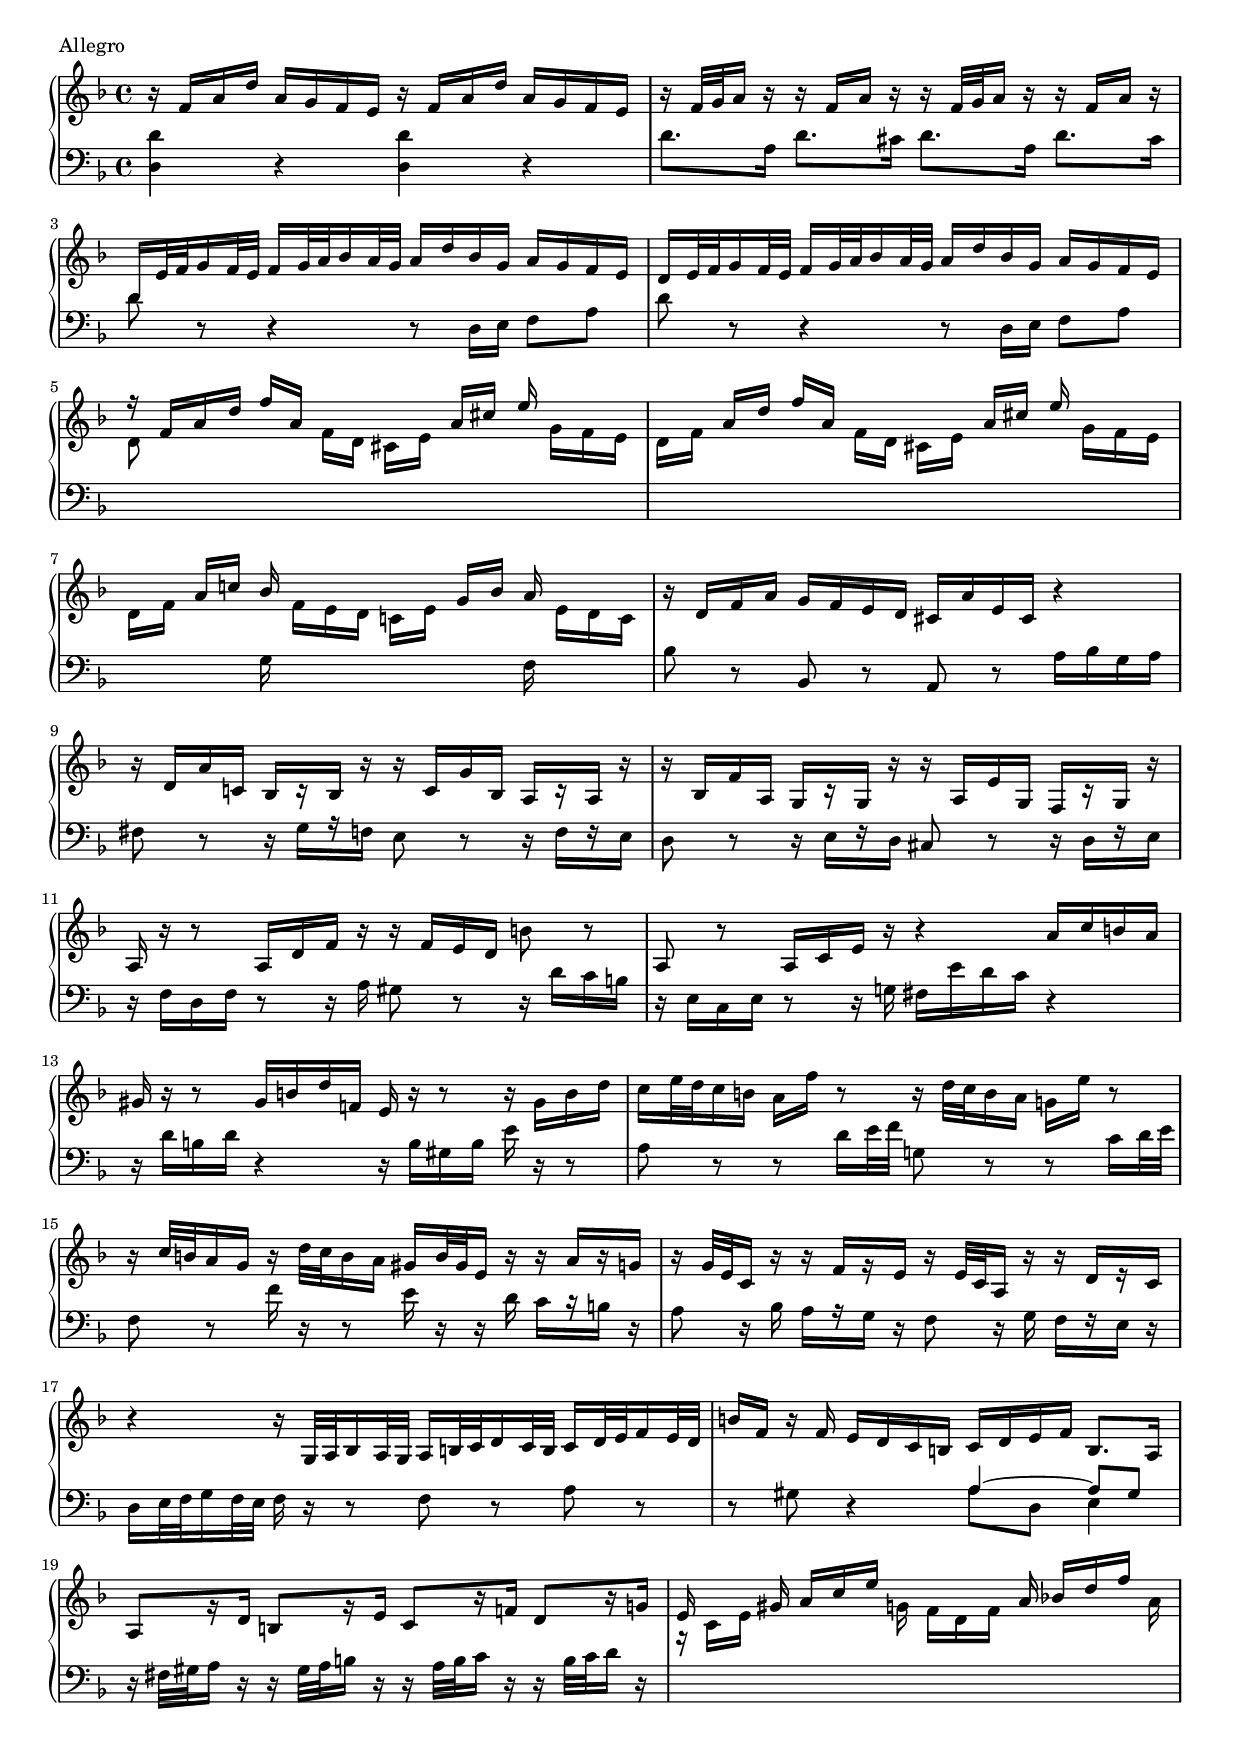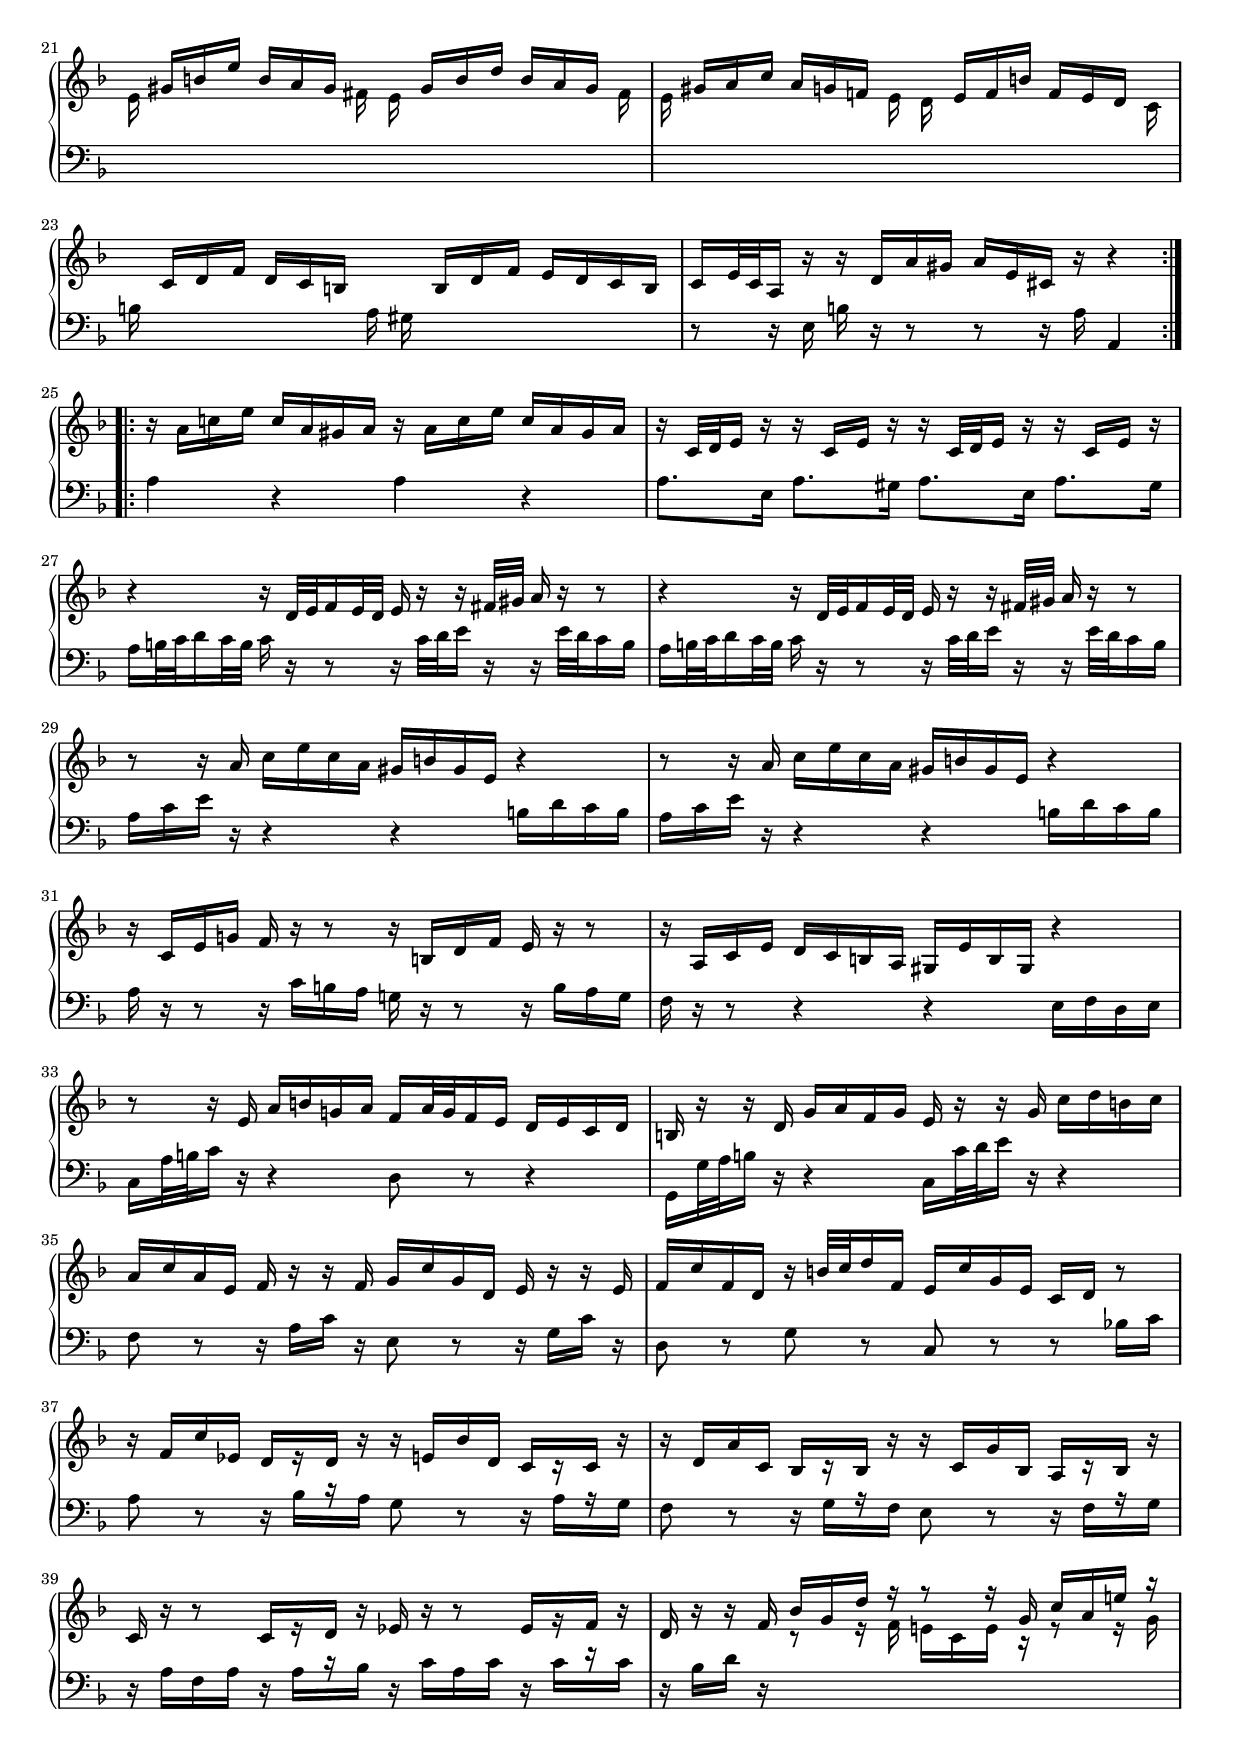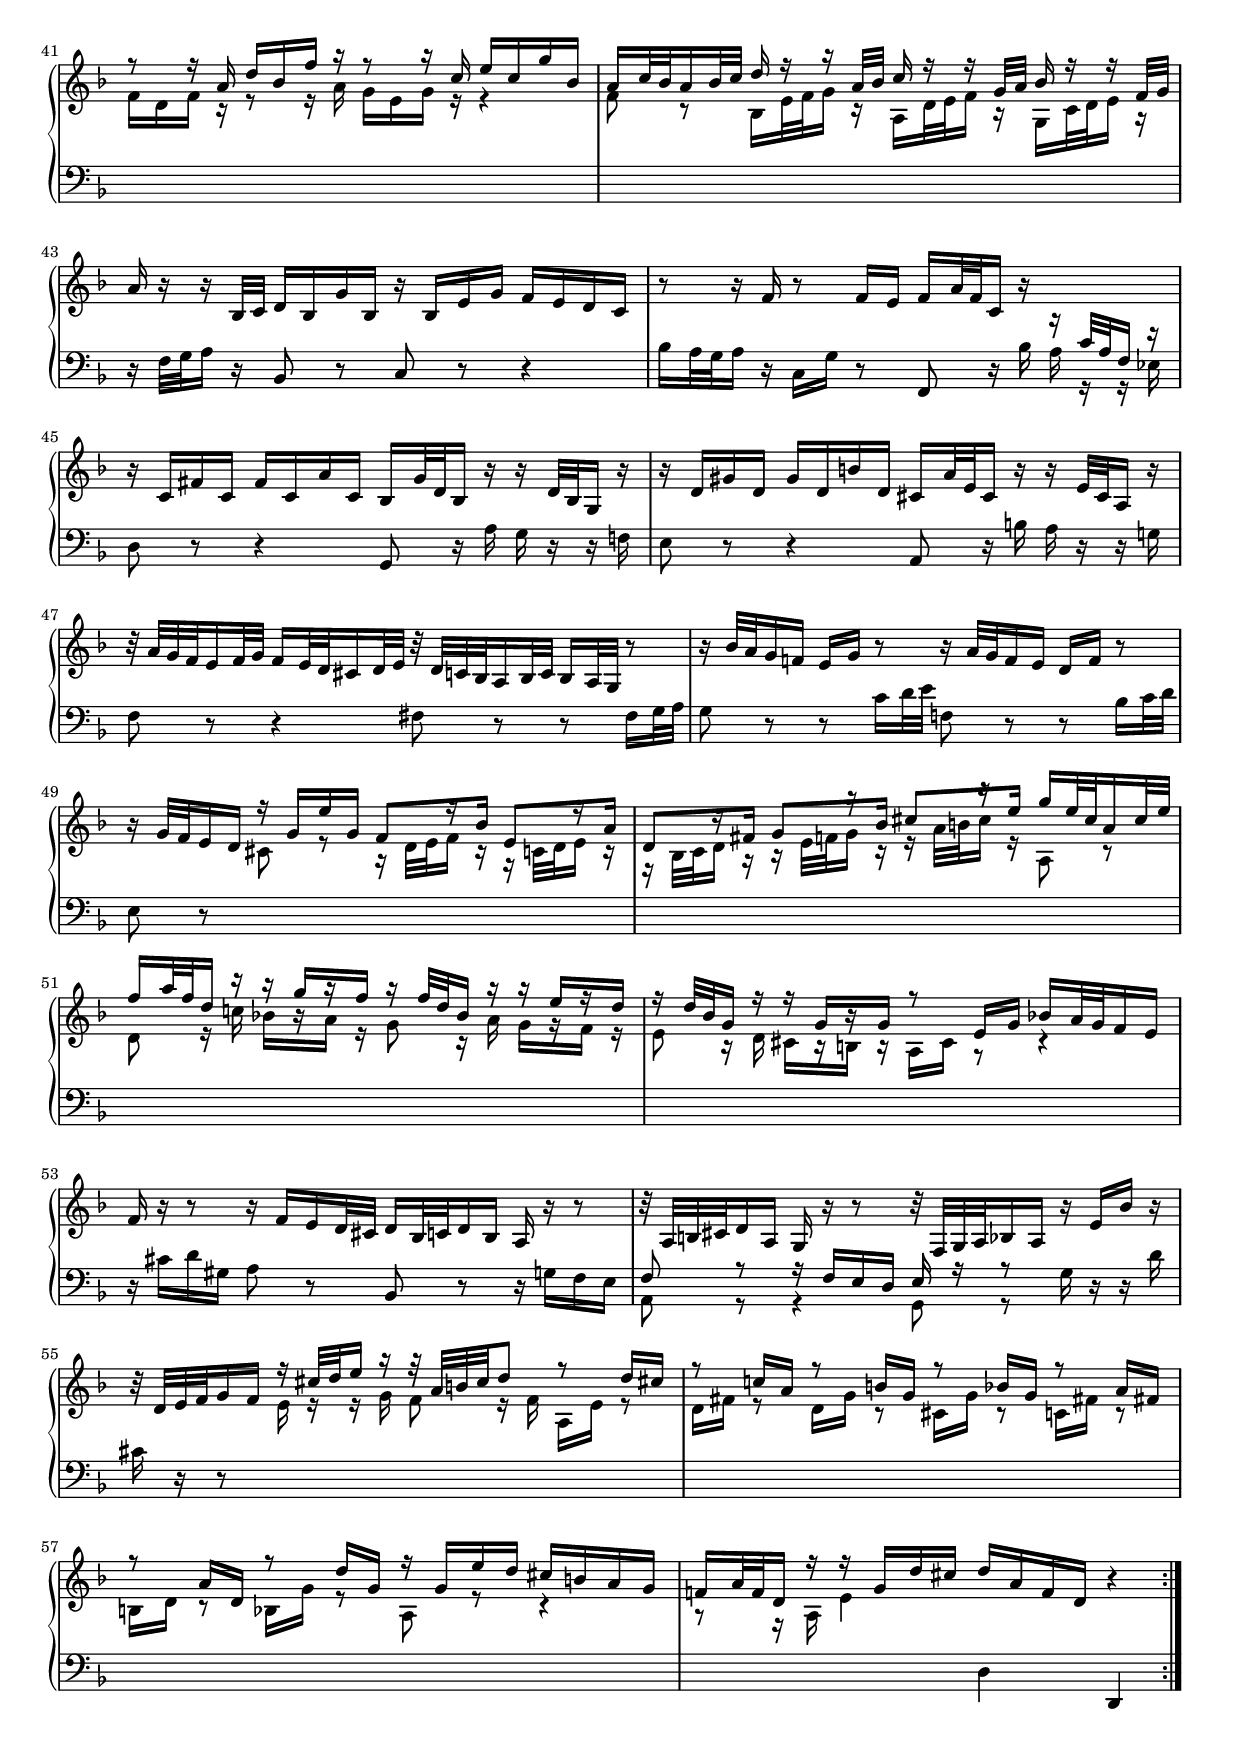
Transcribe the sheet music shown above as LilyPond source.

\version "2.18.2"

breaks = {}

#(set-global-staff-size 17.3)

\paper {
  #(set-paper-size "a4")
  print-page-number = ##f
  between-system-padding = #0.1
  between-system-space = #0.1
  ragged-last-bottom = ##f
  ragged-bottom = ##f
}

\version "2.18.2"

su = \stemUp
sd = \stemDown
sn = \stemNeutral
tu = \tieUp
td = \tieDown
tn = \tieNeutral
cstr = \change Staff = "right"
cstl = \change Staff = "left"

\header {
  meter = "Allegro"
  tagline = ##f
}

global = {
  \key d \minor
  \time 4/4
}

right = \relative c' {
  \global
 
  \repeat volta 2 {
    \repeat unfold 2 { r16 f a d a g f e }
    \repeat unfold 2 { r f32 g a16 r r f a r }
    
    \cstl \voiceOne
    \repeat unfold 2 {
      d,16 \cstr e32 f g16 f32 e f16 g32 a bes16 a32 g a16 d bes g a g f e }
    
    <<\new Voice { \voiceOne r16 f a d } 
      \new Voice { \voiceTwo d,8 }>>
    
    \oneVoice 
    \su f'16[ a,] \sd f[ d] cis[ e] \su a[ cis] e \sd g,[ f e]
    d[ f] \su a[ d] f[ a,] \sd f[ d] cis[ e] \su a[ cis] e \sd g,[ f e] 
    d[ f] \su a[ c!] bes \sd f[ e d] c![ e] \su g[ bes] a \sd e[ d c]
    
    \oneVoice r16 d f a g f e d cis a' e cis r4
    r16 d a' c,! bes[ r bes] r r c g' bes, a[ r a] r
    
    r bes f' a, g[ r g] r r a e' g, f[ r g] r
    a r r8 a16 d f r r f e d b'8 r
    a, r a16 c e r r4 a16 c b a
    
    
    gis r r8 gis16 b d f,! e r r8 r16 gis b d
    c e32 d c16 b a f' r8 r16 d32 c b16 a g! e' r8
    
    r16 c32 b a16 g r d'32 c b16 a gis b32 gis e16 r r a[ r g]
    r g32 e c16 r r f[ r e] r e32 c a16 r r d[ r c]
    
    r4 r16 g32 a bes16 a32 g a16 b32 c d16 c32 b c16 d32 e f16 e32 d 
    b'16 f r f e d c b c d e f b,8. a16
    
    a8[ r16 d] b8[ r16 e] c8[ r16 f!] d8[ r16 g!]
    <<{ e16 } \\ { r }>> \sd c[ e] \su gis a[ c e] \sd g, f[ d f] \su a bes![ d f] \sd a,
    e \su gis[ b e] b[ a gis] \sd fis e \su gis[ b d] b[ a gis] \sd fis
    
    e \su gis[ a c] a[ g f!] \sd e d \su e[ f b] f[ e d] \sd c
    \sn s c d f d c b s8 b16 d f e d c b 
    c e32 c a16 r r d a' gis a e cis r r4
  }
  
  \repeat volta 2 {
    r16 a' c! e c a gis a r a c e c a gis a
    \repeat unfold 2 { r c,32 d e16 r r c e r }
    
    \repeat unfold 2 {
      r4 r16 d32 e f16 e32 d e16 r r fis32 gis a16 r r8 }
    
    \repeat unfold 2 {
      r8 r16 a c e c a gis b gis e r4 }
    r16 c e g! f r r8 r16 b, d f e r r8
    
    r16 a, c e d c b a gis e' b gis r4
    r8 r16 e' a b g! a f a32 g f16 e d e c d
    
    b r r d g a f g e r r g c d b c
    a c a e f r r f g c g d e r r e
    f c' f, d r b'32 c d16 f, e c' g e c d r8
    
    
    r16 f c' ees, d[ r d] r r e bes' d, c[ r c] r
    r d a' c, bes[ r bes] r r c g' bes, a[ r bes] r
    c r r8 c16[ r d] r ees r r8 ees16[ r f] r
    
    d r r f \voiceOne bes g d' r r8 r16 g, c a e'! r
    r8 r16 a, d bes f' r r8 r16 c e c g' bes,
    
    a c32 bes a16 bes32 c d16 r r a32 bes c16 r r g32 a bes16 r r f32 g
    \oneVoice a16 r r bes,32 c d16 bes g' bes, r bes e g f e d c
    
    r8 r16 f r8 f16 e f a32 f c16 r \cstl \voiceOne  r c32 a f16 r
    \cstr \oneVoice r c' fis c fis c a' c, bes g'32 d bes16 r r d32 bes g16 r
    r d' gis d gis d b' d, cis a'32 e cis16 r r e32 cis a16 r
    
    r32 a' g f e16 f32 g f16 e32 d cis16 d32 e r d c bes a16 bes32 c bes16 a32 g r8
    r16 bes'32 a g16 f! e g r8 r16 a32 g f16 e d f r8
    
    
    r16 g32 f e16 d \voiceOne r16 g e' g, f8[ r16 bes] e,8[ r16 a]
    d,8[ r16 fis] g8[ r16 bes] cis8[ r16 e] g e32 cis a16 cis32 e
    
    f16 a32 f d16 r r g[ r f] r f32 d bes16 r r e[ r d]
    r d32 bes g16 r r g[ r g] r8 e16 g bes! a32 g f16 e
    
    \oneVoice f r r8 r16 f e d32 cis d16 bes32 c d16 bes a r r8
    r32 a b cis d16 a g r r8 r32 f g a bes16 a r e' bes' r
    
    r32 d, e f g16 f \voiceOne r cis'32 d e16 r r32 a, b cis d8 r d16 cis!
    r8 c!16 a r8 b16 g r8 bes16 g r8 a16 fis!
    
    r8 a16 d, r8 d'16 g, r16 g e' d cis b a g
    f! a32 f d16 r r g d' cis d a f d \oneVoice r4
  }
}
 
left = \relative c {
  \global
  
  \repeat volta 2 {
    <d d'>4 r q r
    \repeat unfold 2 { d'8. a16 d8. cis16 }
    
    \repeat unfold 2 {
      d8 r r4 r8 d,16 e f8 a }
    
    s1*2 
    s4 g16 s8. s4 f16 s8.
    
    bes8 r bes, r a r a'16 bes g a
    fis8 r r16 g[ r f] e8 r r16 f[ r e]
    
    d8 r r16 e16[ r d] cis8 r r16 d[ r e]
    r f d f r8 r16 a gis8 r r16 d' c b
    r e, c e r8 r16 g! fis e' d c r4
    
    
    r16 d b d r4 r16 b gis b e r r8
    a, r r d16 e32 f g,!8 r r c16 d32 e
    
    f,8 r f'16 r r8 e16 r r d c[ r b] r
    a8 r16 bes a[ r g] r f8 r16 g f[ r e] r
    
    d16 e32 f g16 f32 e f16 r r8 f r a r
    r gis r4 
    <<\new Voice { \voiceOne a4 ~ a8 gis }
      \new Voice { \voiceTwo a8 d, e4 }>>
    
    r16 fis32 gis a16 r r gis32 a b16 r r a32 b c16 r r b32 c d16 r
    s1*3
    
    b16 s4. a16 gis s s4.
    r8 r16 e b' r r8 r r16 a a,4
  }
  
  \repeat volta 2 {
    a'4 r a r
    \repeat unfold 2 { a8. e16 a8. gis16 }
    
    \repeat unfold 2 {
      a16 b32 c d16 c32 b c16 r r 8 r16 c32 d e16 r r e32 d c16 b }
    
    \repeat unfold 2 {
      a16 c e r r4 r b16 d c b}
    a16 r r8 r16 c b a g! r r8 r16 b a g
    
    f r r8 r4 r e16 f d e
    c a'32 b c16 r16 r4 d,8 r r4
    
    g,16 g'32 a b16 r r4 c,16 c'32 d e16 r r4
    f,8 r r16 a c r e,8 r r16 g c r
    d,8 r g r c, r r bes'!16 c
    
    
    a8 r r16 bes[ r a] g8 r r16 a[ r g]
    f8 r r16 g[ r f] e8 r r16 f[ r g]
    r a f a r a[ r bes] r c a c r c[ r c]
    
    r bes d r \cstr \voiceTwo r8 r16 f e! c e r r8 r16 g
    f d f r r8 r16 a g e g r r4
    
    f8 r bes,16 e32 f g16 r a, d32 e f16 r g, c32 d e16 r
    \cstl \oneVoice r16 f,32 g a16 r bes,8 r c r r4
    
    bes'16 a32 g a16 r c, g' r8 f, r16 \voiceTwo bes' a r r ees
    \oneVoice d8 r r4 g,8 r16 a' g r r f!
    e8 r r4 a,8 r16 b' a r r g!
    
    f8 r r4 fis8 r r fis16 g32 a 
    g8 r r c16 d32 e f,!8 r r bes16 c32 d
    
    
    e,8 r \cstr \voiceTwo cis' r r16 d32 e f16 r r c32 d e16 r
    r bes32 c d16 r r e32 f g16 r r a32 b cis16 r a,8 r
    
    d r16 c'!16 bes![ r a] r g8 r16 a g[ r f] r
    e8 r16 d cis[ r b] r a cis r8 r4
    
    \cstl \oneVoice r16 cis d gis, a8 r bes, r r16 g' f e
    <<\new Voice { \voiceOne f8 r r16 f e d e r r8 }
      \new Voice { \voiceTwo a,8 r r4 g8 r }>>
    g'16 r r d'
    
    cis r r8 \cstr \voiceTwo e16 r r g f8 r16 f a, e' r8
    d16 fis r8 d16 g r8 cis,16 g' r8 c,16 fis! r8
    
    b,16 d r8 bes16 g' r8 a, r r4
    r8 r16 a e'4 \cstl \oneVoice d, d,
  }
}

\score {
  \new PianoStaff <<
    \new Staff = "right" {
      << 
        \breaks
        \right
      >>
    }
    \new Staff = "left" { 
      \clef bass 
      <<
        \breaks
        \left 
      >>
    }
  >>
  \layout { indent = 0 }
}
